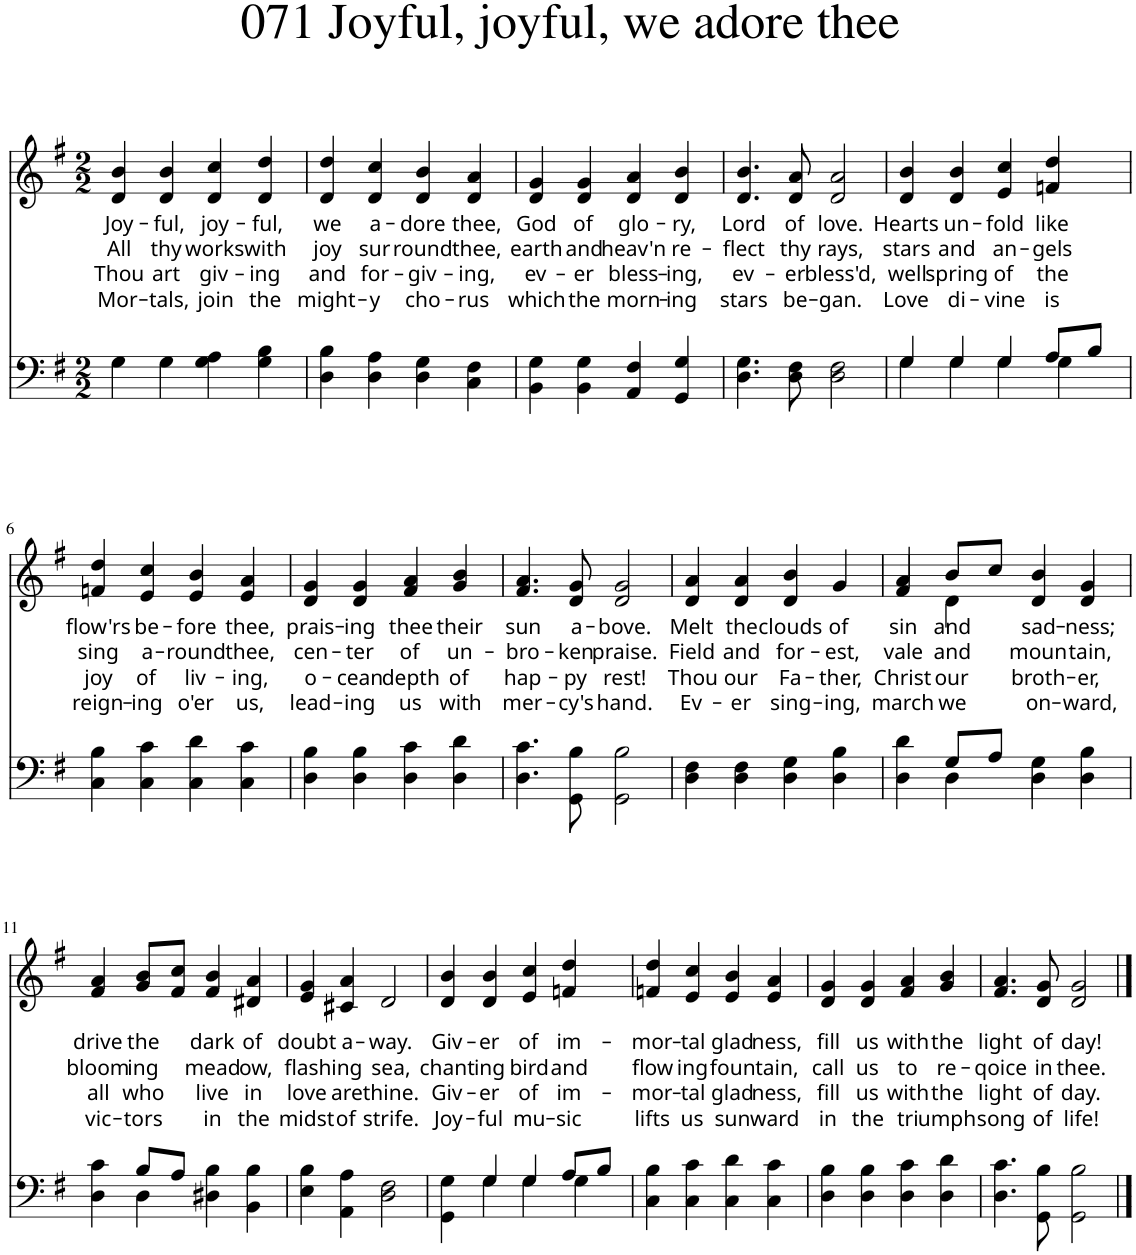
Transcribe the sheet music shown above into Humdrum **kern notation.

**kern	**kern	**text	**text	**text	**text
*part1	*part1	*part1	*part1	*part1	*part1
*staff2	*staff1	*staff1	*staff1	*staff1	*staff1
*I"Piano	*	*	*	*	*
*I'Pno	*	*	*	*	*
*clefF4	*clefG2	*	*	*	*
*k[f#]	*k[f#]	*	*	*	*
*M2/2	*M2/2	*	*	*	*
=1	=1	=1	=1	=1	=1
!	!	!LO:LY:b	!LO:LY:b	!LO:LY:b	!LO:LY:b
4G\	4d/ 4b/	Joy-	All	Thou	Mor-
!	!	!LO:LY:b	!LO:LY:b	!LO:LY:b	!LO:LY:b
4G\	4d/ 4b/	-ful,	thy	art	-tals,
!	!	!LO:LY:b	!LO:LY:b	!LO:LY:b	!LO:LY:b
4G\ 4A\	4d/ 4cc/	joy-	works	giv-	join
!	!	!LO:LY:b	!LO:LY:b	!LO:LY:b	!LO:LY:b
4G\ 4B\	4d/ 4dd/	-ful,	with	-ing	the
=2	=2	=2	=2	=2	=2
!	!	!LO:LY:b	!LO:LY:b	!LO:LY:b	!LO:LY:b
4D\ 4B\	4d/ 4dd/	we	joy	and	might-
!	!	!LO:LY:b	!LO:LY:b	!LO:LY:b	!LO:LY:b
4D\ 4A\	4d/ 4cc/	a-	sur-	for-	-y
!	!	!LO:LY:b	!LO:LY:b	!LO:LY:b	!LO:LY:b
4D\ 4G\	4d/ 4b/	-dore	-round	-giv-	cho-
!	!	!LO:LY:b	!LO:LY:b	!LO:LY:b	!LO:LY:b
4C\ 4F#\	4d/ 4a/	thee,	thee,	-ing,	-rus
=3	=3	=3	=3	=3	=3
!	!	!LO:LY:b	!LO:LY:b	!LO:LY:b	!LO:LY:b
4BB\ 4G\	4d/ 4g/	God	earth	ev-	which
!	!	!LO:LY:b	!LO:LY:b	!LO:LY:b	!LO:LY:b
4BB\ 4G\	4d/ 4g/	of	and	-er	the
!	!	!LO:LY:b	!LO:LY:b	!LO:LY:b	!LO:LY:b
4AA/ 4F#/	4d/ 4a/	glo-	heav'n	bless-	morn-
!	!	!LO:LY:b	!LO:LY:b	!LO:LY:b	!LO:LY:b
4GG/ 4G/	4d/ 4b/	-ry,	re-	-ing,	-ing
=4	=4	=4	=4	=4	=4
!	!	!LO:LY:b	!LO:LY:b	!LO:LY:b	!LO:LY:b
4.D\ 4.G\	4.d/ 4.b/	Lord	-flect	ev-	stars
!	!	!LO:LY:b	!LO:LY:b	!LO:LY:b	!LO:LY:b
8D\ 8F#\	8d/ 8a/	of	thy	-er	be-
!	!	!LO:LY:b	!LO:LY:b	!LO:LY:b	!LO:LY:b
2D\ 2F#\	2d/ 2a/	love.	rays,	bless'd,	-gan.
=5	=5	=5	=5	=5	=5
*^	*	*	*	*	*
!	!	!	!LO:LY:b	!LO:LY:b	!LO:LY:b	!LO:LY:b
4G/	4G\	4d/ 4b/	Hearts	stars	well-	Love
!	!	!	!LO:LY:b	!LO:LY:b	!LO:LY:b	!LO:LY:b
4G/	4G\	4d/ 4b/	un-	and	-spring	di-
!	!	!	!LO:LY:b	!LO:LY:b	!LO:LY:b	!LO:LY:b
4G/	4G\	4e/ 4cc/	-fold	an-	of	-vine
!	!	!	!LO:LY:b	!LO:LY:b	!LO:LY:b	!LO:LY:b
8A/L	4G\	4fn/ 4dd/	like	-gels	the	is
8B/J	.	.	.	.	.	.
*v	*v	*	*	*	*	*
!!LO:LB:g=z
=6	=6	=6	=6	=6	=6
!	!	!LO:LY:b	!LO:LY:b	!LO:LY:b	!LO:LY:b
4C\ 4B\	4fn/ 4dd/	flow'rs	sing	joy	reign-
!	!	!LO:LY:b	!LO:LY:b	!LO:LY:b	!LO:LY:b
4C\ 4c\	4e/ 4cc/	be-	a-	of	-ing
!	!	!LO:LY:b	!LO:LY:b	!LO:LY:b	!LO:LY:b
4C\ 4d\	4e/ 4b/	-fore	-round	liv-	o'er
!	!	!LO:LY:b	!LO:LY:b	!LO:LY:b	!LO:LY:b
4C\ 4c\	4e/ 4a/	thee,	thee,	-ing,	us,
=7	=7	=7	=7	=7	=7
!	!	!LO:LY:b	!LO:LY:b	!LO:LY:b	!LO:LY:b
4D\ 4B\	4d/ 4g/	prais-	cen-	o-	lead-
!	!	!LO:LY:b	!LO:LY:b	!LO:LY:b	!LO:LY:b
4D\ 4B\	4d/ 4g/	-ing	-ter	-cean-	-ing
!	!	!LO:LY:b	!LO:LY:b	!LO:LY:b	!LO:LY:b
4D\ 4c\	4f#/ 4a/	thee	of	-depth	us
!	!	!LO:LY:b	!LO:LY:b	!LO:LY:b	!LO:LY:b
4D\ 4d\	4g/ 4b/	their	un-	of	with
=8	=8	=8	=8	=8	=8
!	!	!LO:LY:b	!LO:LY:b	!LO:LY:b	!LO:LY:b
4.D\ 4.c\	4.f#/ 4.a/	sun	-bro-	hap-	mer-
!	!	!LO:LY:b	!LO:LY:b	!LO:LY:b	!LO:LY:b
8GG\ 8B\	8d/ 8g/	a-	-ken	-py	-cy's
!	!	!LO:LY:b	!LO:LY:b	!LO:LY:b	!LO:LY:b
2GG\ 2B\	2d/ 2g/	-bove.	praise.	rest!	hand.
=9	=9	=9	=9	=9	=9
!	!	!LO:LY:b	!LO:LY:b	!LO:LY:b	!LO:LY:b
4D\ 4F#\	4d/ 4a/	Melt	Field	Thou	Ev-
!	!	!LO:LY:b	!LO:LY:b	!LO:LY:b	!LO:LY:b
4D\ 4F#\	4d/ 4a/	the	and	our	-er
!	!	!LO:LY:b	!LO:LY:b	!LO:LY:b	!LO:LY:b
4D\ 4G\	4d/ 4b/	clouds	for-	Fa-	sing-
!	!	!LO:LY:b	!LO:LY:b	!LO:LY:b	!LO:LY:b
4D\ 4B\	4g/	of	-est,	-ther,	-ing,
=10	=10	=10	=10	=10	=10
*^	*	*	*	*	*
!	!	!	!LO:LY:b	!LO:LY:b	!LO:LY:b	!LO:LY:b
*	*	*^	*	*	*	*
4d\	4D\	4a/	4f#/	sin	vale	Christ	march
!	!	!	!	!LO:LY:b	!LO:LY:b	!LO:LY:b	!LO:LY:b
8G/L	4D\	8b/L	4d\	and	and	our	we
8A/J	.	8cc/J	.	.	.	.	.
!	!	!	!	!LO:LY:b	!LO:LY:b	!LO:LY:b	!LO:LY:b
4G\	4D\	4b/	4d/	sad-	moun-	broth-	on-
!	!	!	!	!LO:LY:b	!LO:LY:b	!LO:LY:b	!LO:LY:b
4B\	4D\	4g/	4d/	-ness;	-tain,	-er,	-ward,
!!LO:LB:g=z
=11	=11	=11	=11	=11	=11	=11	=11
!	!	!	!	!LO:LY:b	!LO:LY:b	!LO:LY:b	!LO:LY:b
*	*	*v	*v	*	*	*	*
4c\	4D\	4f#/ 4a/	drive	bloom-	all	vic-
!	!	!	!LO:LY:b	!LO:LY:b	!LO:LY:b	!LO:LY:b
8B/L	4D\	8g/ 8b/L	the	-ing	who	-tors
8A/J	.	8f#/ 8cc/J	.	.	.	.
!	!	!	!LO:LY:b	!LO:LY:b	!LO:LY:b	!LO:LY:b
4B\	4D#X\	4f#/ 4b/	dark	mead-	live	in
!	!	!	!LO:LY:b	!LO:LY:b	!LO:LY:b	!LO:LY:b
4B\	4BB\	4d#X/ 4a/	of	-ow,	in	the
=12	=12	=12	=12	=12	=12	=12
!	!	!	!LO:LY:b	!LO:LY:b	!LO:LY:b	!LO:LY:b
*v	*v	*	*	*	*	*
4E\ 4B\	4e/ 4g/	doubt	flash-	love	midst
!	!	!LO:LY:b	!LO:LY:b	!LO:LY:b	!LO:LY:b
4AA\ 4A\	4c#X/ 4a/	a-	-ing	are	of
!	!	!LO:LY:b	!LO:LY:b	!LO:LY:b	!LO:LY:b
2D\ 2F#\	2d/	-way.	sea,	thine.	strife.
=13	=13	=13	=13	=13	=13
*^	*	*	*	*	*
!	!	!	!LO:LY:b	!LO:LY:b	!LO:LY:b	!LO:LY:b
4G\	4GG\	4d/ 4b/	Giv-	chant-	Giv-	Joy-
!	!	!	!LO:LY:b	!LO:LY:b	!LO:LY:b	!LO:LY:b
4G/	4G\	4d/ 4b/	-er	-ing	-er	-ful
!	!	!	!LO:LY:b	!LO:LY:b	!LO:LY:b	!LO:LY:b
4G/	4G\	4e/ 4cc/	of	bird	of	mu-
!	!	!	!LO:LY:b	!LO:LY:b	!LO:LY:b	!LO:LY:b
8A/L	4G\	4fn/ 4dd/	im-	and	im-	-sic
8B/J	.	.	.	.	.	.
*v	*v	*	*	*	*	*
=14	=14	=14	=14	=14	=14
!	!	!LO:LY:b	!LO:LY:b	!LO:LY:b	!LO:LY:b
4C\ 4B\	4fn/ 4dd/	-mor-	flow-	-mor-	lifts
!	!	!LO:LY:b	!LO:LY:b	!LO:LY:b	!LO:LY:b
4C\ 4c\	4e/ 4cc/	-tal	-ing	-tal	us
!	!	!LO:LY:b	!LO:LY:b	!LO:LY:b	!LO:LY:b
4C\ 4d\	4e/ 4b/	glad-	foun-	glad-	sun-
!	!	!LO:LY:b	!LO:LY:b	!LO:LY:b	!LO:LY:b
4C\ 4c\	4e/ 4a/	-ness,	-tain,	-ness,	-ward
=15	=15	=15	=15	=15	=15
!	!	!LO:LY:b	!LO:LY:b	!LO:LY:b	!LO:LY:b
4D\ 4B\	4d/ 4g/	fill	call	fill	in
!	!	!LO:LY:b	!LO:LY:b	!LO:LY:b	!LO:LY:b
4D\ 4B\	4d/ 4g/	us	us	us	the
!	!	!LO:LY:b	!LO:LY:b	!LO:LY:b	!LO:LY:b
4D\ 4c\	4f#/ 4a/	with	to	with	tri-
!	!	!LO:LY:b	!LO:LY:b	!LO:LY:b	!LO:LY:b
4D\ 4d\	4g/ 4b/	the	re-	the	-umph
=16	=16	=16	=16	=16	=16
!	!	!LO:LY:b	!LO:LY:b	!LO:LY:b	!LO:LY:b
4.D\ 4.c\	4.f#/ 4.a/	light	-qoice	light	song
!	!	!LO:LY:b	!LO:LY:b	!LO:LY:b	!LO:LY:b
8GG\ 8B\	8d/ 8g/	of	in	of	of
!	!	!LO:LY:b	!LO:LY:b	!LO:LY:b	!LO:LY:b
2GG\ 2B\	2d/ 2g/	day!	thee.	day.	life!
==	==	==	==	==	==
*-	*-	*-	*-	*-	*-
